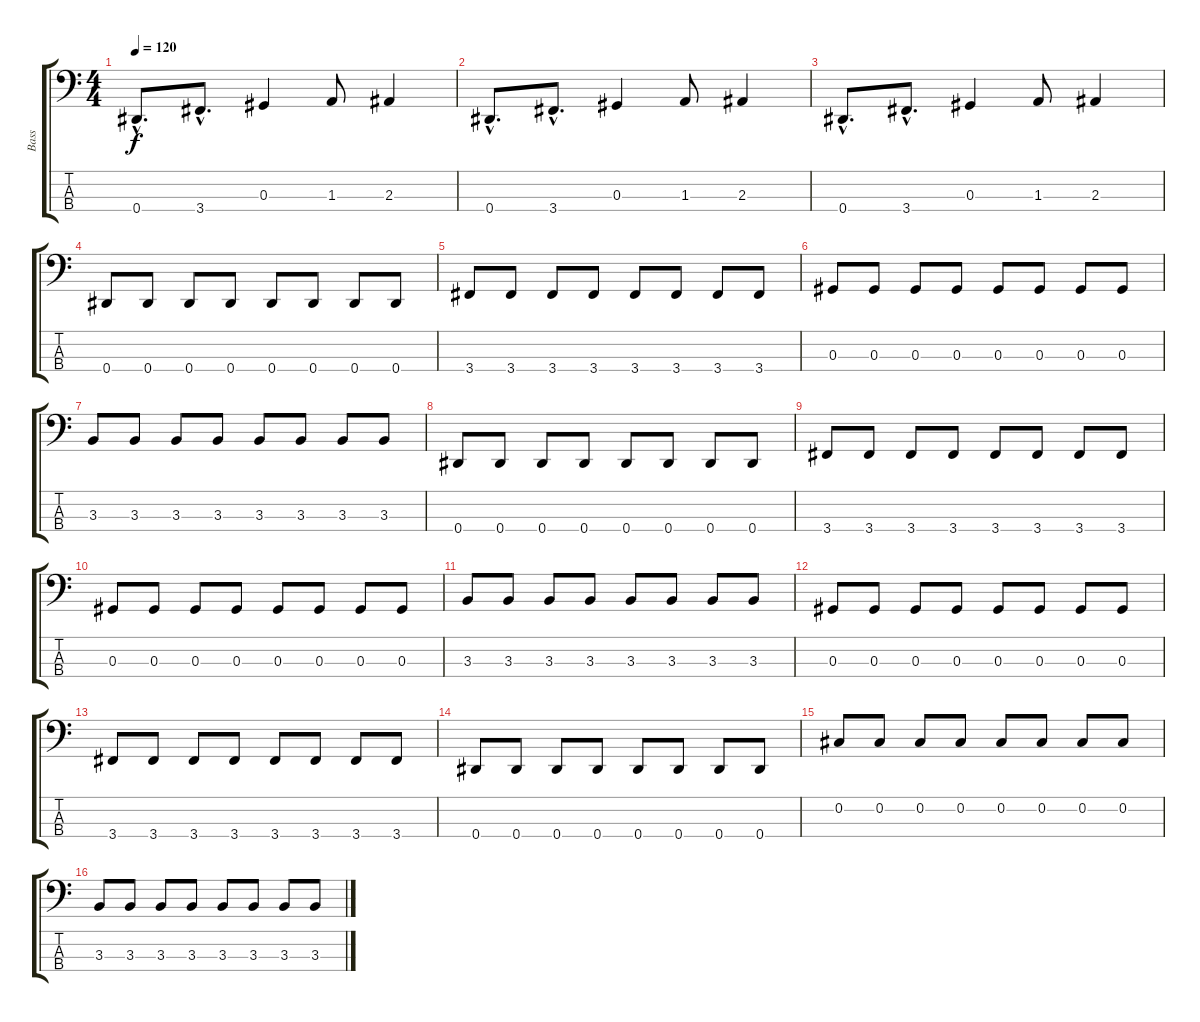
\track ("Bass" "Bass") {instrument electricbassfinger}
\staff {score tabs}
\tuning (Gb2 Db2 Ab1 Eb1) {hide}
\ts (4 4)
\tempo 120
\clef f4
\ks c
0.4{hac}.8{d dy f} 3.4{hac}.8{d} 0.3.4 1.3.8 2.3.4 |
0.4{hac}.8{d} 3.4{hac}.8{d} 0.3.4 1.3.8 2.3.4 |
0.4{hac}.8{d} 3.4{hac}.8{d} 0.3.4 1.3.8 2.3.4 |
0.4.8 0.4.8 0.4.8 0.4.8 0.4.8 0.4.8 0.4.8 0.4.8 |
3.4.8 3.4.8 3.4.8 3.4.8 3.4.8 3.4.8 3.4.8 3.4.8 |
0.3.8 0.3.8 0.3.8 0.3.8 0.3.8 0.3.8 0.3.8 0.3.8 |
3.3.8 3.3.8 3.3.8 3.3.8 3.3.8 3.3.8 3.3.8 3.3.8 |
0.4.8 0.4.8 0.4.8 0.4.8 0.4.8 0.4.8 0.4.8 0.4.8 |
3.4.8 3.4.8 3.4.8 3.4.8 3.4.8 3.4.8 3.4.8 3.4.8 |
0.3.8 0.3.8 0.3.8 0.3.8 0.3.8 0.3.8 0.3.8 0.3.8 |
3.3.8 3.3.8 3.3.8 3.3.8 3.3.8 3.3.8 3.3.8 3.3.8 |
0.3.8 0.3.8 0.3.8 0.3.8 0.3.8 0.3.8 0.3.8 0.3.8 |
3.4.8 3.4.8 3.4.8 3.4.8 3.4.8 3.4.8 3.4.8 3.4.8 |
0.4.8 0.4.8 0.4.8 0.4.8 0.4.8 0.4.8 0.4.8 0.4.8 |
0.2.8 0.2.8 0.2.8 0.2.8 0.2.8 0.2.8 0.2.8 0.2.8 |
3.3.8 3.3.8 3.3.8 3.3.8 3.3.8 3.3.8 3.3.8 3.3.8
